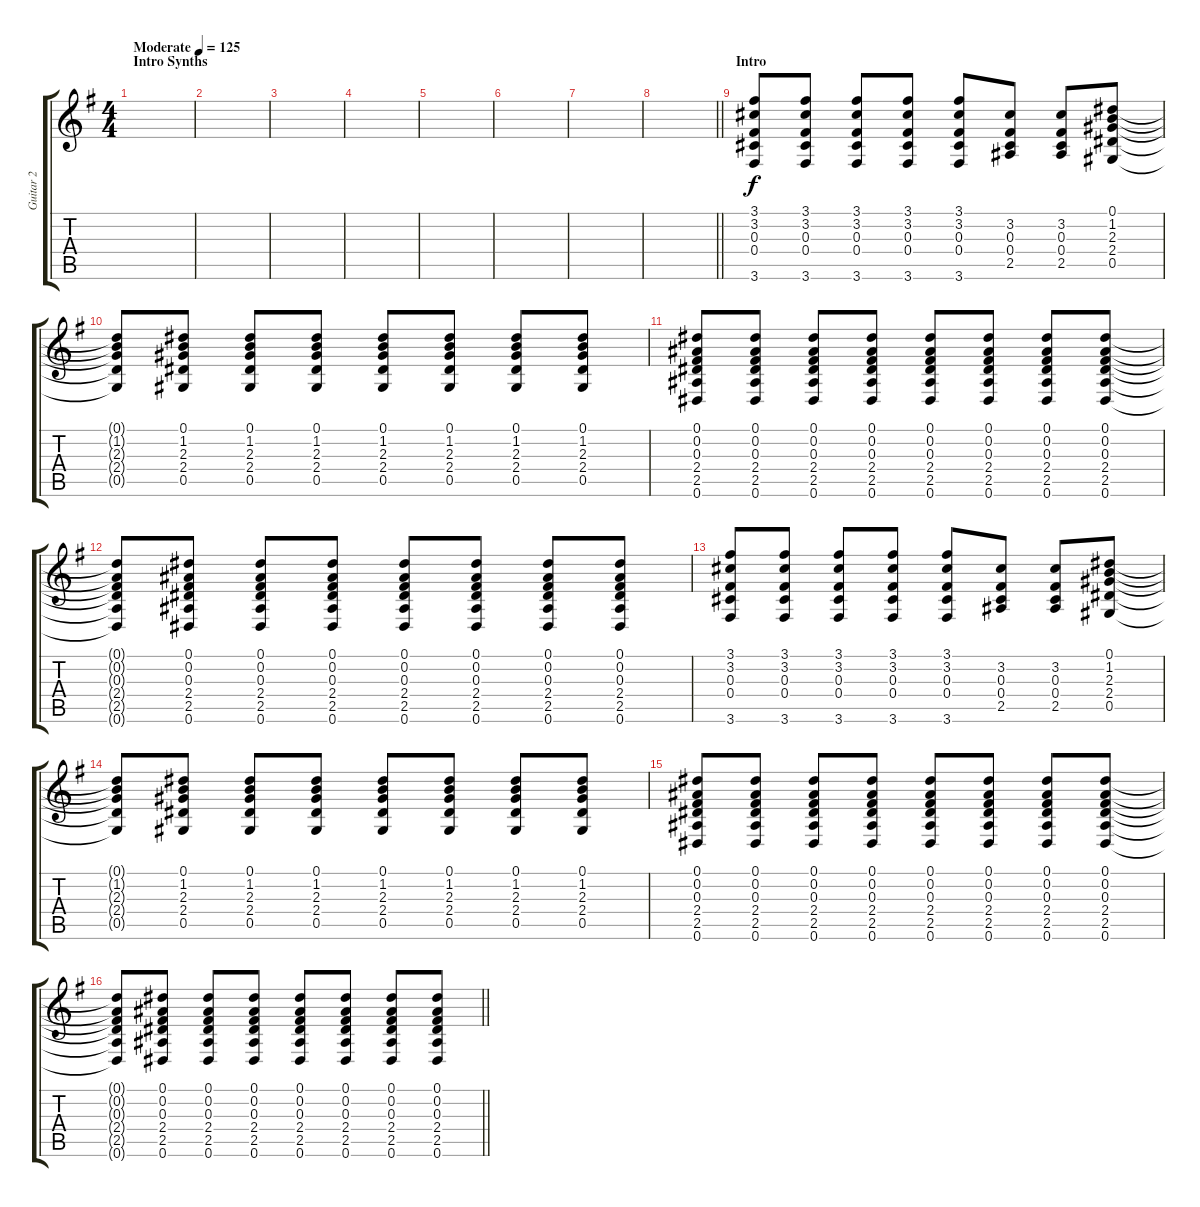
\track ("Guitar 2" "Guitar 2") {instrument overdrivenguitar}
\staff {score tabs}
\tuning (Eb4 Bb3 Gb3 Db3 Ab2 Eb2) {hide}
\ts (4 4)
\section ("" "Intro Synths")
\tempo (125 "Moderate")
\clef g2
\ks g
|
|
|
|
|
|
|
\barLineRight lightlight
|
\section ("" "Intro")
(3.1 3.2 0.3 0.4 3.6).8 (3.1 3.2 0.3 0.4 3.6).8 (3.1 3.2 0.3 0.4 3.6).8 (3.1 3.2 0.3 0.4 3.6).8 (3.1 3.2 0.3 0.4 3.6).8 (3.2 0.3 0.4 2.5).8 (3.2 0.3 0.4 2.5).8 (0.1 1.2 2.3 2.4 0.5).8 |
(0.1{t} 1.2{t} 2.3{t} 2.4{t} 0.5{t}).8 (0.1 1.2 2.3 2.4 0.5).8 (0.1 1.2 2.3 2.4 0.5).8 (0.1 1.2 2.3 2.4 0.5).8 (0.1 1.2 2.3 2.4 0.5).8 (0.1 1.2 2.3 2.4 0.5).8 (0.1 1.2 2.3 2.4 0.5).8 (0.1 1.2 2.3 2.4 0.5).8 |
(0.1 0.2 0.3 2.4 2.5 0.6).8 (0.1 0.2 0.3 2.4 2.5 0.6).8 (0.1 0.2 0.3 2.4 2.5 0.6).8 (0.1 0.2 0.3 2.4 2.5 0.6).8 (0.1 0.2 0.3 2.4 2.5 0.6).8 (0.1 0.2 0.3 2.4 2.5 0.6).8 (0.1 0.2 0.3 2.4 2.5 0.6).8 (0.1 0.2 0.3 2.4 2.5 0.6).8 |
(0.1{t} 0.2{t} 0.3{t} 2.4{t} 2.5{t} 0.6{t}).8 (0.1 0.2 0.3 2.4 2.5 0.6).8 (0.1 0.2 0.3 2.4 2.5 0.6).8 (0.1 0.2 0.3 2.4 2.5 0.6).8 (0.1 0.2 0.3 2.4 2.5 0.6).8 (0.1 0.2 0.3 2.4 2.5 0.6).8 (0.1 0.2 0.3 2.4 2.5 0.6).8 (0.1 0.2 0.3 2.4 2.5 0.6).8 |
(3.1 3.2 0.3 0.4 3.6).8 (3.1 3.2 0.3 0.4 3.6).8 (3.1 3.2 0.3 0.4 3.6).8 (3.1 3.2 0.3 0.4 3.6).8 (3.1 3.2 0.3 0.4 3.6).8 (3.2 0.3 0.4 2.5).8 (3.2 0.3 0.4 2.5).8 (0.1 1.2 2.3 2.4 0.5).8 |
(0.1{t} 1.2{t} 2.3{t} 2.4{t} 0.5{t}).8 (0.1 1.2 2.3 2.4 0.5).8 (0.1 1.2 2.3 2.4 0.5).8 (0.1 1.2 2.3 2.4 0.5).8 (0.1 1.2 2.3 2.4 0.5).8 (0.1 1.2 2.3 2.4 0.5).8 (0.1 1.2 2.3 2.4 0.5).8 (0.1 1.2 2.3 2.4 0.5).8 |
(0.1 0.2 0.3 2.4 2.5 0.6).8 (0.1 0.2 0.3 2.4 2.5 0.6).8 (0.1 0.2 0.3 2.4 2.5 0.6).8 (0.1 0.2 0.3 2.4 2.5 0.6).8 (0.1 0.2 0.3 2.4 2.5 0.6).8 (0.1 0.2 0.3 2.4 2.5 0.6).8 (0.1 0.2 0.3 2.4 2.5 0.6).8 (0.1 0.2 0.3 2.4 2.5 0.6).8 |
\barLineRight lightlight
(0.1{t} 0.2{t} 0.3{t} 2.4{t} 2.5{t} 0.6{t}).8 (0.1 0.2 0.3 2.4 2.5 0.6).8 (0.1 0.2 0.3 2.4 2.5 0.6).8 (0.1 0.2 0.3 2.4 2.5 0.6).8 (0.1 0.2 0.3 2.4 2.5 0.6).8 (0.1 0.2 0.3 2.4 2.5 0.6).8 (0.1 0.2 0.3 2.4 2.5 0.6).8 (0.1 0.2 0.3 2.4 2.5 0.6).8
